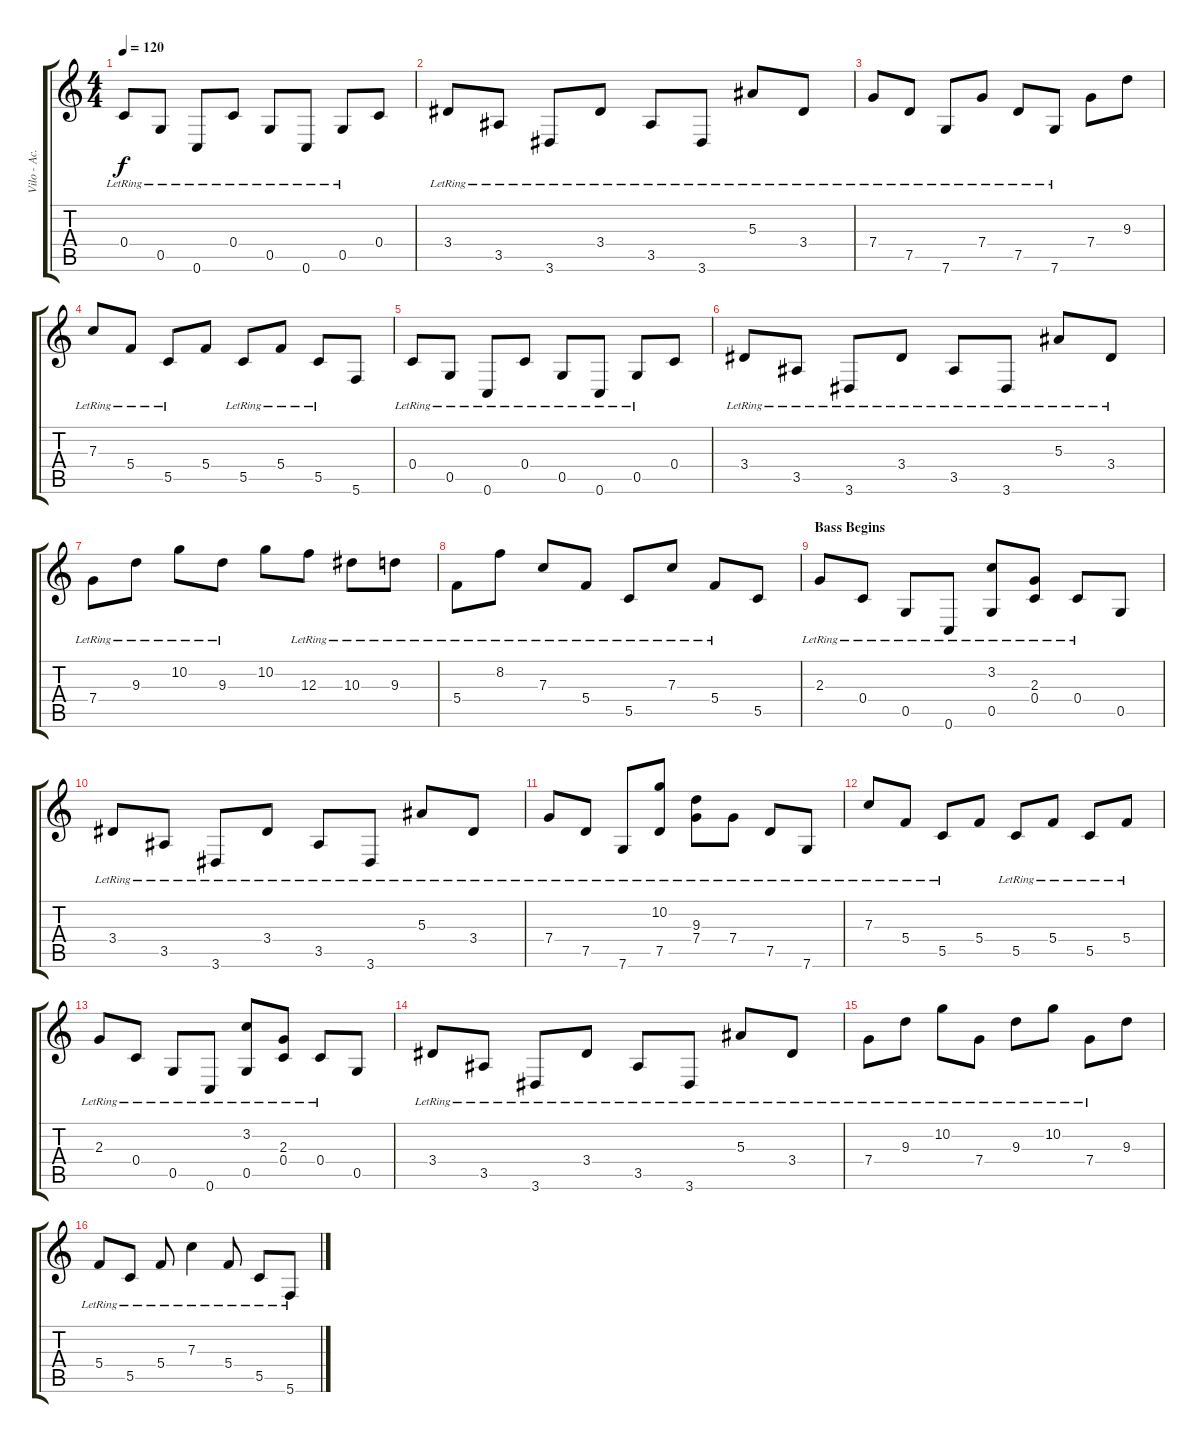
\track ("Vilo - Ac." "Vilo - Ac.") {instrument acousticguitarsteel}
\staff {score tabs}
\tuning (D4 A3 F3 C3 G2 C2) {hide}
\ts (4 4)
\tempo 120
\clef g2
\ks c
0.4{lr}.8{dy f} 0.5{lr}.8 0.6{lr}.8 0.4{lr}.8 0.5{lr}.8 0.6{lr}.8 0.5{lr}.8 0.4.8 |
3.4{lr}.8 3.5{lr}.8 3.6{lr}.8 3.4{lr}.8 3.5{lr}.8 3.6{lr}.8 5.3{lr}.8 3.4{lr}.8 |
7.4{lr}.8 7.5{lr}.8 7.6{lr}.8 7.4{lr}.8 7.5{lr}.8 7.6{lr}.8 7.4.8 9.3.8 |
7.3{lr}.8 5.4{lr}.8 5.5{lr}.8 5.4.8 5.5{lr}.8 5.4{lr}.8 5.5{lr}.8 5.6.8 |
0.4{lr}.8 0.5{lr}.8 0.6{lr}.8 0.4{lr}.8 0.5{lr}.8 0.6{lr}.8 0.5{lr}.8 0.4.8 |
3.4{lr}.8 3.5{lr}.8 3.6{lr}.8 3.4{lr}.8 3.5{lr}.8 3.6{lr}.8 5.3{lr}.8 3.4{lr}.8 |
7.4{lr}.8 9.3{lr}.8 10.2{lr}.8 9.3{lr}.8 10.2.8 12.3{lr}.8 10.3{lr}.8 9.3{lr}.8 |
5.4{lr}.8 8.2{lr}.8 7.3{lr}.8 5.4{lr}.8 5.5{lr}.8 7.3{lr}.8 5.4{lr}.8 5.5.8 |
\section ("" "Bass Begins")
2.3{lr}.8 0.4{lr}.8 0.5{lr}.8 0.6{lr}.8 (3.2{lr} 0.5{lr}).8 (2.3{lr} 0.4).8 0.4{lr}.8 0.5.8 |
3.4{lr}.8 3.5{lr}.8 3.6{lr}.8 3.4{lr}.8 3.5{lr}.8 3.6{lr}.8 5.3{lr}.8 3.4{lr}.8 |
7.4{lr}.8 7.5{lr}.8 7.6{lr}.8 (10.2{lr} 7.5{lr}).8 (9.3{lr} 7.4{lr}).8 7.4{lr}.8 7.5{lr}.8 7.6{lr}.8 |
7.3{lr}.8 5.4{lr}.8 5.5{lr}.8 5.4.8 5.5{lr}.8 5.4{lr}.8 5.5{lr}.8 5.4{lr}.8 |
2.3{lr}.8 0.4{lr}.8 0.5{lr}.8 0.6{lr}.8 (3.2{lr} 0.5{lr}).8 (2.3{lr} 0.4).8 0.4{lr}.8 0.5.8 |
3.4{lr}.8 3.5{lr}.8 3.6{lr}.8 3.4{lr}.8 3.5{lr}.8 3.6{lr}.8 5.3{lr}.8 3.4{lr}.8 |
7.4{lr}.8 9.3{lr}.8 10.2{lr}.8 7.4{lr}.8 9.3{lr}.8 10.2{lr}.8 7.4{lr}.8 9.3.8 |
5.4{lr}.8 5.5{lr}.8 5.4{lr}.8 7.3{lr}.4 5.4{lr}.8 5.5{lr}.8 5.6{lr}.8
